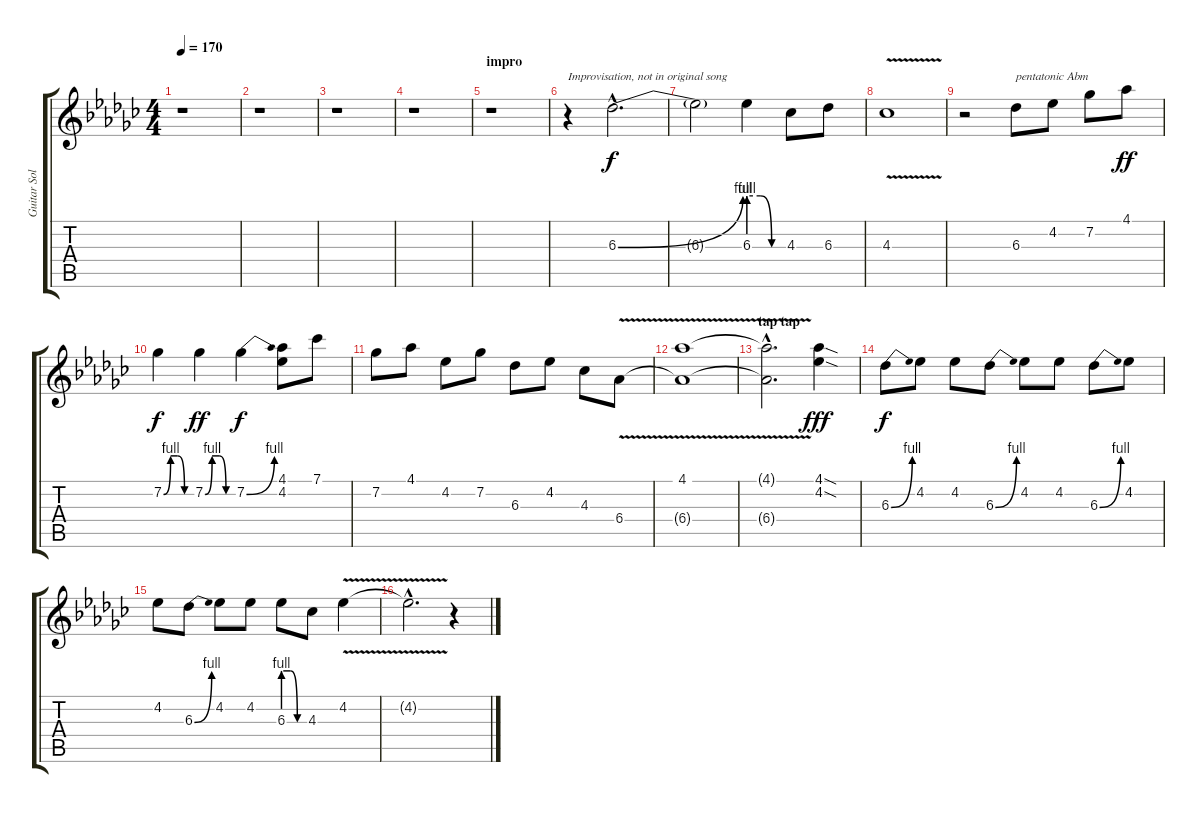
\track ("Guitar Solo" "Guitar Sol") {instrument distortionguitar}
\staff {score tabs}
\tuning (E4 B3 G3 D3 A2 E2) {hide}
\ts (4 4)
\tempo 170
\clef g2
\ks ebminor
r.1{dy f} |
r.1 |
r.1 |
r.1 |
\section ("" "impro")
r.1 |
r.4{txt "Improvisation, not in original song"} 6.3{be (bend 0 0 60 4) hac}.2{d} |
6.3{t}.2 6.3{be (custom 0 4 20 4 40 0 60 0)}.4 4.3.8 6.3.8 |
4.3{v}.1 |
r.2 6.3.8{txt "pentatonic Abm"} 4.2.8 7.2.8 4.1.8{dy ff} |
7.2{be (custom 0 0 15 4 30 4 45 0 60 0)}.4{dy f} 7.2{be (custom 0 0 15 4 30 4 45 0 60 0)}.4{dy ff} 7.2{be (bend 0 0 60 4)}.4{dy f} (4.1 4.2).8 7.1.8 |
7.2.8 4.1.8 4.2.8 7.2.8 6.3.8 4.2.8 4.3.8 6.4{v}.8 |
(4.1{v} 6.4{t}).1 |
\section ("" "tap tap")
(4.1{hac t} 6.4{hac t}).2{d} (4.1{sod} 4.2{sod}).4{dy fff} |
6.3{be (bend 0 0 60 4)}.8{dy f} 4.2.8 4.2.8 6.3{be (bend 0 0 60 4)}.8 4.2.8 4.2.8 6.3{be (bend 0 0 60 4)}.8 4.2.8 |
4.2.8 6.3{be (bend 0 0 60 4)}.8 4.2.8 4.2.8 6.3{be (custom 0 4 20 4 40 0 60 0)}.8 4.3.8 4.2{v}.4 |
4.2{hac t}.2{d} r.4
